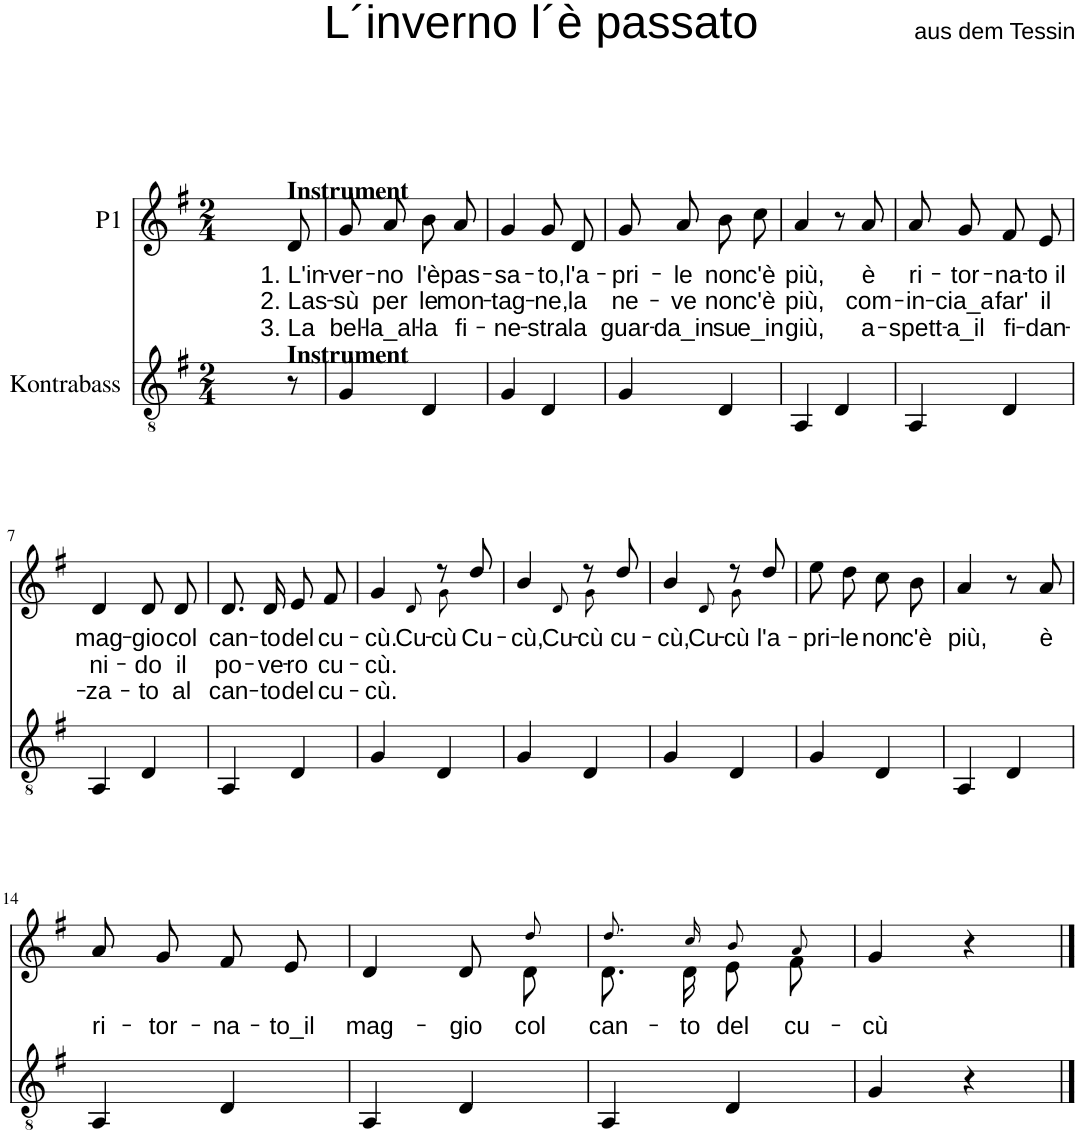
**kern	**kern	**text	**text	**text
*part2	*part1	*part1	*part1	*part1
*staff2	*staff1	*staff1	*staff1	*staff1
*I"Kontrabass	*I"P1	*	*	*
*clefGv2	*clefG2	*	*	*
*k[f#]	*k[f#]	*	*	*
*G:	*G:	*	*	*
*M2/4	*M2/4	*	*	*
=1	=1	=1	=1	=1
4.ryy	4.ryy	.	.	.
!	!LO:TX:a:B:t=Instrument	!	!	!
!LO:TX:a:B:t=Instrument	!	!	!	!
!	!	!LO:LY:b	!LO:LY:b	!LO:LY:b
8r	8d/	1. L'in-	2. Las-	3. La
=2	=2	=2	=2	=2
!	!	!LO:LY:b	!LO:LY:b	!LO:LY:b
4G/	8g/L	-ver-	-sù	bel-
!	!	!LO:LY:b	!LO:LY:b	!LO:LY:b
.	8a/J	-no	per	-la_al-
!	!	!LO:LY:b	!LO:LY:b	!LO:LY:b
4D/	8b/L	l'è	le	-la
!	!	!LO:LY:b	!LO:LY:b	!LO:LY:b
.	8a/J	pas-	mon-	fi-
=3	=3	=3	=3	=3
!	!	!LO:LY:b	!LO:LY:b	!LO:LY:b
4G/	4g/	-sa-	-tag-	-ne-
!	!	!LO:LY:b	!LO:LY:b	!LO:LY:b
4D/	8g/L	-to,	-ne,	-stra
!	!	!LO:LY:b	!LO:LY:b	!LO:LY:b
.	8d/J	l'a-	la	la
=4	=4	=4	=4	=4
!	!	!LO:LY:b	!LO:LY:b	!LO:LY:b
4G/	8g/L	-pri-	ne-	guar-
!	!	!LO:LY:b	!LO:LY:b	!LO:LY:b
.	8a/J	-le	-ve	-da_in
!	!	!LO:LY:b	!LO:LY:b	!LO:LY:b
4D/	8b\L	non	non	su
!	!	!LO:LY:b	!LO:LY:b	!LO:LY:b
.	8cc\J	c'è	c'è	e_in
=5	=5	=5	=5	=5
!	!	!LO:LY:b	!LO:LY:b	!LO:LY:b
4AA/	4a/	più,	più,	giù,
4D/	8r	.	.	.
!	!	!LO:LY:b	!LO:LY:b	!LO:LY:b
.	8a/	è	com-	a-
=6	=6	=6	=6	=6
!	!	!LO:LY:b	!LO:LY:b	!LO:LY:b
4AA/	8a/L	ri-	-in-	-spett-
!	!	!LO:LY:b	!LO:LY:b	!LO:LY:b
.	8g/J	-tor-	-cia_a	-a_il
!	!	!LO:LY:b	!LO:LY:b	!LO:LY:b
4D/	8f#/L	-na-	far'	fi-
!	!	!LO:LY:b	!LO:LY:b	!LO:LY:b
.	8e/J	-to il	il	-dan-
!!LO:LB:g=z
=7	=7	=7	=7	=7
!	!	!LO:LY:b	!LO:LY:b	!LO:LY:b
4AA/	4d/	mag-	ni-	-za-
!	!	!LO:LY:b	!LO:LY:b	!LO:LY:b
4D/	8d/L	-gio	-do	-to
!	!	!LO:LY:b	!LO:LY:b	!LO:LY:b
.	8d/J	col	il	al
=8	=8	=8	=8	=8
!	!	!LO:LY:b	!LO:LY:b	!LO:LY:b
4AA/	8.d/L	can-	po-	can-
!	!	!LO:LY:b	!LO:LY:b	!LO:LY:b
.	16d/Jk	-to	-ve-	-to
!	!	!LO:LY:b	!LO:LY:b	!LO:LY:b
4D/	8e/L	del	-ro	del
!	!	!LO:LY:b	!LO:LY:b	!LO:LY:b
.	8f#/J	cu-	cu-	cu-
=9	=9	=9	=9	=9
!	!	!LO:LY:b	!LO:LY:b	!LO:LY:b
*	*^	*	*	*
4G/	4g/	8ryy	-cù.	-cù.	-cù.
!	!	!	!LO:LY:b	!	!
.	.	8d!/L	Cu-	.	.
!	!	!	!LO:LY:b	!	!
4D/	8r	8g!/J	-cù	.	.
!	!	!	!LO:LY:b	!	!
.	8dd/	8ryy	Cu-	.	.
=10	=10	=10	=10	=10	=10
!	!	!	!LO:LY:b	!	!
4G/	4b/	8ryy	-cù,	.	.
!	!	!	!LO:LY:b	!	!
.	.	8d!/L	Cu-	.	.
!	!	!	!LO:LY:b	!	!
4D/	8r	8g!/J	-cù	.	.
!	!	!	!LO:LY:b	!	!
.	8dd/	8ryy	cu-	.	.
=11	=11	=11	=11	=11	=11
!	!	!	!LO:LY:b	!	!
4G/	4b/	8ryy	-cù,	.	.
!	!	!	!LO:LY:b	!	!
.	.	8d!/L	Cu-	.	.
!	!	!	!LO:LY:b	!	!
4D/	8r	8g!/J	-cù	.	.
!	!	!	!LO:LY:b	!	!
.	8dd/	8ryy	l'a-	.	.
=12	=12	=12	=12	=12	=12
!	!	!	!LO:LY:b	!	!
*	*v	*v	*	*	*
4G/	8ee\L	-pri-	.	.
!	!	!LO:LY:b	!	!
.	8dd\J	-le	.	.
!	!	!LO:LY:b	!	!
4D/	8cc\L	non	.	.
!	!	!LO:LY:b	!	!
.	8b\J	c'è	.	.
=13	=13	=13	=13	=13
!	!	!LO:LY:b	!	!
4AA/	4a/	più,	.	.
4D/	8r	.	.	.
!	!	!LO:LY:b	!	!
.	8a/	è	.	.
!!LO:LB:g=z
=14	=14	=14	=14	=14
!	!	!LO:LY:b	!	!
4AA/	8a/L	ri-	.	.
!	!	!LO:LY:b	!	!
.	8g/J	-tor-	.	.
!	!	!LO:LY:b	!	!
4D/	8f#/L	-na-	.	.
!	!	!LO:LY:b	!	!
.	8e/J	-to_il	.	.
=15	=15	=15	=15	=15
!	!	!LO:LY:b	!	!
*	*^	*	*	*
4AA/	4d/	4ryy	mag-	.	.
!	!	!	!LO:LY:b	!	!
4D/	8d/L	8ryy	-gio	.	.
!	!	!	!LO:LY:b	!	!
.	8dd!/J	8d\	col	.	.
=16	=16	=16	=16	=16	=16
!	!	!	!LO:LY:b	!	!
4AA/	8.dd!/L	8.d\L	can-	.	.
!	!	!	!LO:LY:b	!	!
.	16cc!/Jk	16d\Jk	-to	.	.
!	!	!	!LO:LY:b	!	!
4D/	8b!/L	8e\L	del	.	.
!	!	!	!LO:LY:b	!	!
.	8a!/J	8f#\J	cu-	.	.
=17	=17	=17	=17	=17	=17
!	!	!	!LO:LY:b	!	!
*	*v	*v	*	*	*
4G/	4g/	-cù	.	.
4r	4r	.	.	.
==	==	==	==	==
*-	*-	*-	*-	*-
